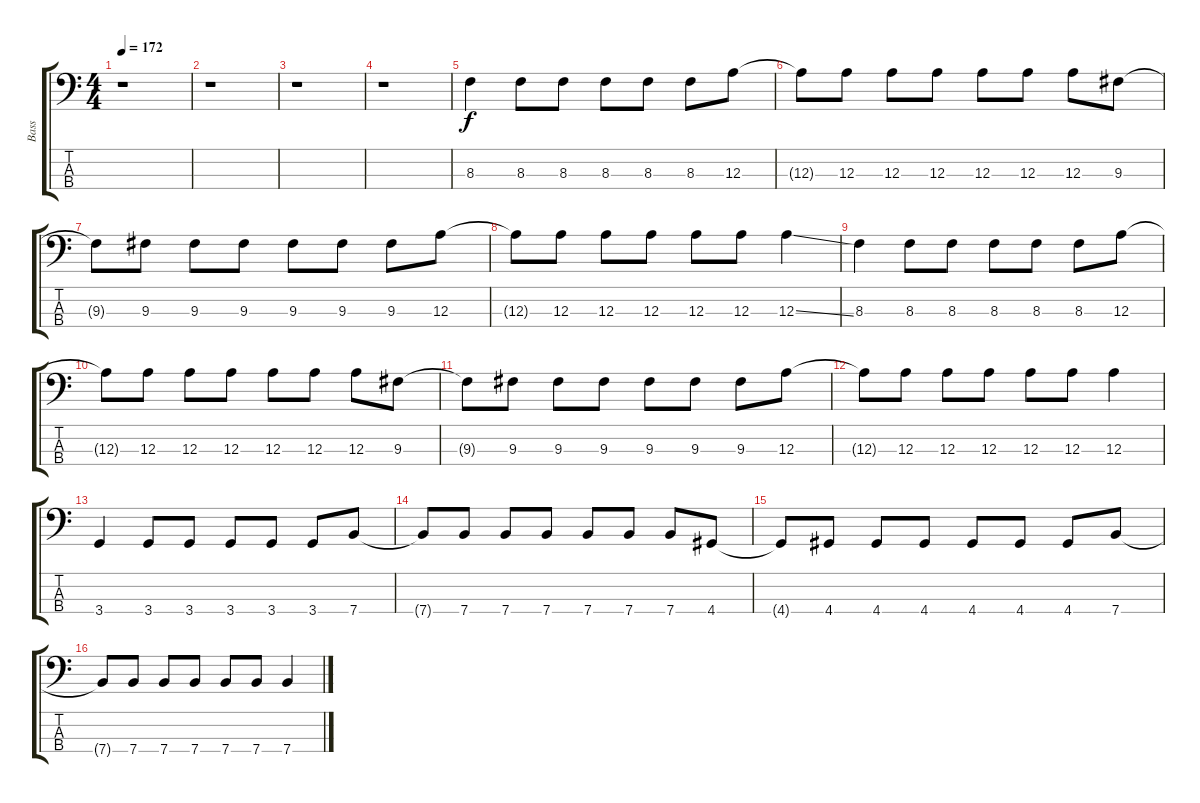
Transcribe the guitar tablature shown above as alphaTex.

\track ("Bass" "Bass") {instrument electricbassfinger}
\staff {score tabs}
\tuning (G2 D2 A1 E1) {hide}
\ts (4 4)
\tempo 172
\clef f4
\ks c
r.1{dy f instrument electricbassfinger} |
r.1 |
r.1 |
r.1 |
8.3.4 8.3.8 8.3.8 8.3.8 8.3.8 8.3.8 12.3.8 |
12.3{t}.8 12.3.8 12.3.8 12.3.8 12.3.8 12.3.8 12.3.8 9.3.8 |
9.3{t}.8 9.3.8 9.3.8 9.3.8 9.3.8 9.3.8 9.3.8 12.3.8 |
12.3{t}.8 12.3.8 12.3.8 12.3.8 12.3.8 12.3.8 12.3{ss}.4 |
8.3.4 8.3.8 8.3.8 8.3.8 8.3.8 8.3.8 12.3.8 |
12.3{t}.8 12.3.8 12.3.8 12.3.8 12.3.8 12.3.8 12.3.8 9.3.8 |
9.3{t}.8 9.3.8 9.3.8 9.3.8 9.3.8 9.3.8 9.3.8 12.3.8 |
12.3{t}.8 12.3.8 12.3.8 12.3.8 12.3.8 12.3.8 12.3.4 |
3.4.4 3.4.8 3.4.8 3.4.8 3.4.8 3.4.8 7.4.8 |
7.4{t}.8 7.4.8 7.4.8 7.4.8 7.4.8 7.4.8 7.4.8 4.4.8 |
4.4{t}.8 4.4.8 4.4.8 4.4.8 4.4.8 4.4.8 4.4.8 7.4.8 |
7.4{t}.8 7.4.8 7.4.8 7.4.8 7.4.8 7.4.8 7.4.4
